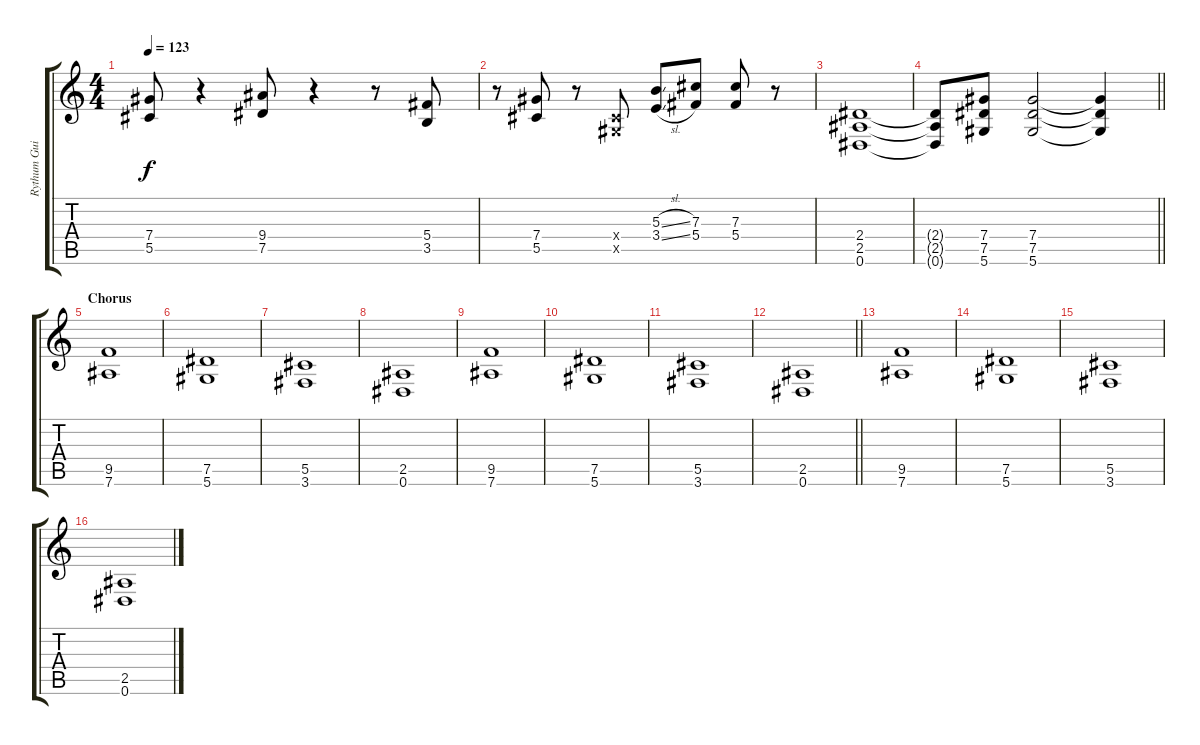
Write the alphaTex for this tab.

\track ("Rythum Guitar" "Rythum Gui") {instrument distortionguitar}
\staff {score tabs}
\tuning (Eb4 Bb3 Gb3 Db3 Ab2 Eb2) {hide}
\ts (4 4)
\tempo 123
\clef g2
\ks c
(7.4 5.5).8{dy f} r.4 (9.4 7.5).8 r.4 r.8 (5.4 3.5).8 |
r.8 (7.4 5.5).8 r.8 (0.4{x} 0.5{x}).8 (5.3{sl} 3.4{sl}).8 (7.3 5.4).8 (7.3 5.4).8 r.8 |
(2.4 2.5 0.6).1 |
\barLineRight lightlight
(2.4{t} 2.5{t} 0.6{t}).8 (7.4 7.5 5.6).8 (7.4 7.5 5.6).2 (7.4{t} 7.5{t} 5.6{t}).4 |
\section ("" "Chorus")
(9.5 7.6).1 |
(7.5 5.6).1 |
(5.5 3.6).1 |
(2.5 0.6).1 |
(9.5 7.6).1 |
(7.5 5.6).1 |
(5.5 3.6).1 |
\barLineRight lightlight
(2.5 0.6).1 |
(9.5 7.6).1 |
(7.5 5.6).1 |
(5.5 3.6).1 |
(2.5 0.6).1
